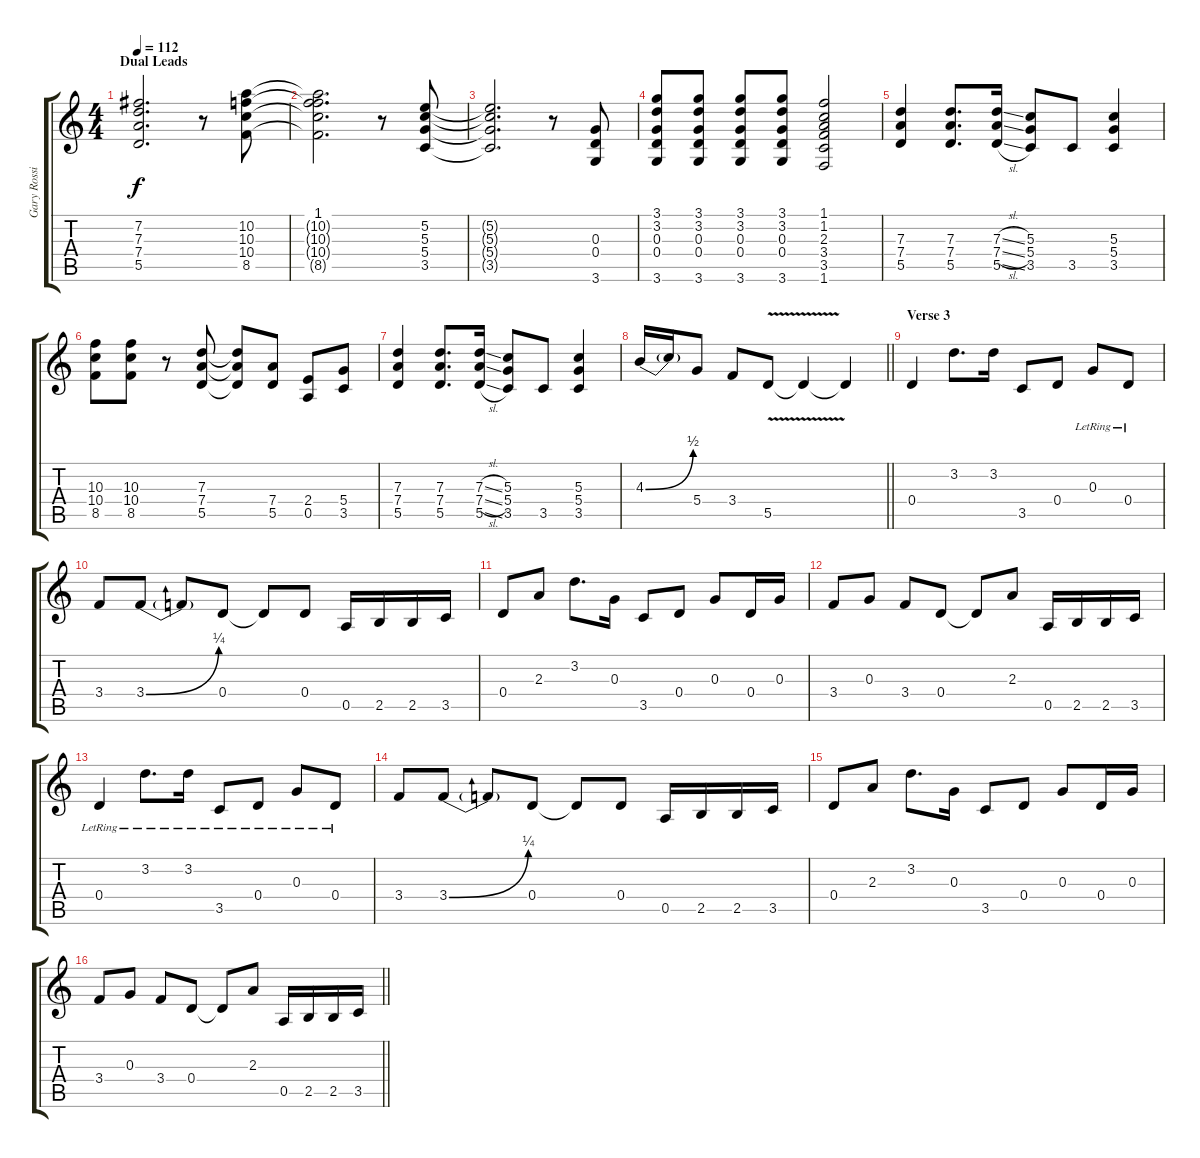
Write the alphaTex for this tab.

\track ("Gary Rossington" "Gary Rossi") {instrument overdrivenguitar}
\staff {score tabs}
\tuning (E4 B3 G3 D3 A2 E2) {hide}
\ts (4 4)
\section ("" "Dual Leads")
\tempo 112
\clef g2
\ks c
(7.2 7.3 7.4 5.5).2{d dy f} r.8 (10.2 10.3 10.4 8.5).8 |
(1.1 10.2{t} 10.3{t} 10.4{t} 8.5{t}).2{d} r.8 (5.2 5.3 5.4 3.5).8 |
(5.2{t} 5.3{t} 5.4{t} 3.5{t}).2{d} r.8 (0.3 0.4 3.6).8 |
(3.1 3.2 0.3 0.4 3.6).8 (3.1 3.2 0.3 0.4 3.6).8 (3.1 3.2 0.3 0.4 3.6).8 (3.1 3.2 0.3 0.4 3.6).8 (1.1 1.2 2.3 3.4 3.5 1.6).2 |
(7.3 7.4 5.5).4 (7.3 7.4 5.5).8{d} (7.3{sl} 7.4{sl} 5.5{sl}).16 (5.3 5.4 3.5).8 3.5.8 (5.3 5.4 3.5).4 |
(10.3 10.4 8.5).8 (10.3 10.4 8.5).8 r.8 (7.3 7.4 5.5).8 (7.3{t} 7.4{t} 5.5{t}).8 (7.4 5.5).8 (2.4 0.5).8 (5.4 3.5).8 |
(7.3 7.4 5.5).4 (7.3 7.4 5.5).8{d} (7.3{sl} 7.4{sl} 5.5{sl}).16 (5.3 5.4 3.5).8 3.5.8 (5.3 5.4 3.5).4 |
\barLineRight lightlight
4.3{be (bend 0 0 60 2)}.16 4.3{t}.16 5.4.8 3.4.8 5.5{v}.8 5.5{t}.4 5.5{t}.4 |
\section ("" "Verse 3")
0.4.4 3.2.8{d} 3.2.16 3.5.8 0.4.8 0.3{lr}.8 0.4{lr}.8 |
3.4.8 3.4{be (bend 0 0 60 1)}.8 3.4{t}.8 0.4.8 0.4{t}.8 0.4.8 0.5.16 2.5.16 2.5.16 3.5.16 |
0.4.8 2.3.8 3.2.8{d} 0.3.16 3.5.8 0.4.8 0.3.8 0.4.16 0.3.16 |
3.4.8 0.3.8 3.4.8 0.4.8 0.4{t}.8 2.3.8 0.5.16 2.5.16 2.5.16 3.5.16 |
0.4{lr}.4 3.2{lr}.8{d} 3.2{lr}.16 3.5{lr}.8 0.4{lr}.8 0.3{lr}.8 0.4{lr}.8 |
3.4.8 3.4{be (bend 0 0 60 1)}.8 3.4{t}.8 0.4.8 0.4{t}.8 0.4.8 0.5.16 2.5.16 2.5.16 3.5.16 |
0.4.8 2.3.8 3.2.8{d} 0.3.16 3.5.8 0.4.8 0.3.8 0.4.16 0.3.16 |
\barLineRight lightlight
3.4.8 0.3.8 3.4.8 0.4.8 0.4{t}.8 2.3.8 0.5.16 2.5.16 2.5.16 3.5.16
